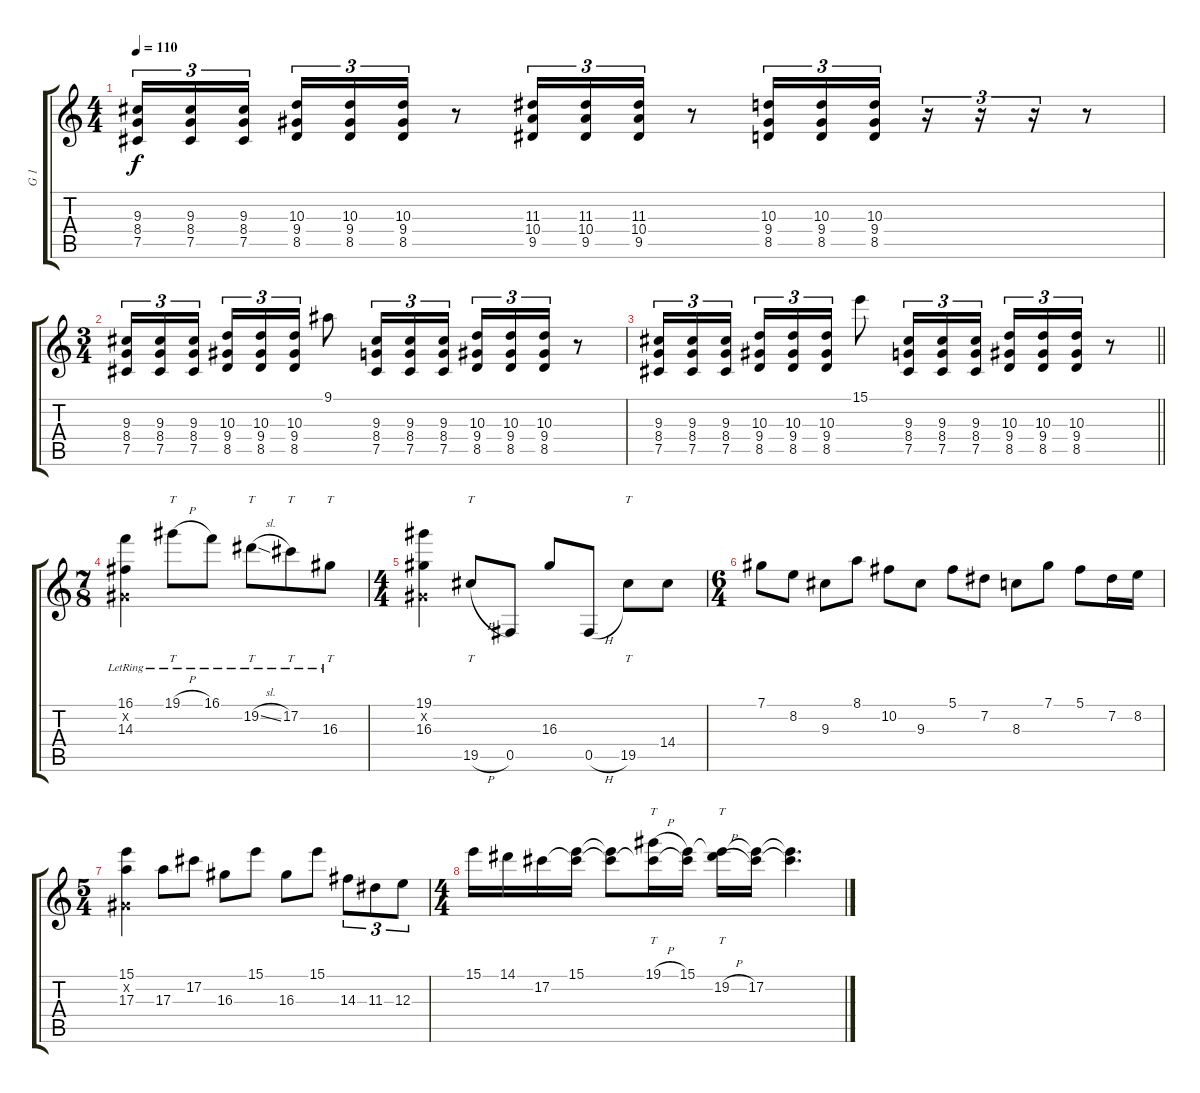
\track ("G 1" "G 1") {instrument distortionguitar}
\staff {score tabs}
\tuning (Db4 Ab3 E3 B2 Gb2 B1) {hide}
\ts (4 4)
\tempo 110
\clef g2
\ks c
(9.3 8.4 7.5).16{tu (3 2) dy f} (9.3 8.4 7.5).16{tu (3 2)} (9.3 8.4 7.5).16{tu (3 2) beam splitsecondary} (10.3 9.4 8.5).16{tu (3 2)} (10.3 9.4 8.5).16{tu (3 2)} (10.3 9.4 8.5).16{tu (3 2)} r.8 (11.3 10.4 9.5).16{tu (3 2)} (11.3 10.4 9.5).16{tu (3 2)} (11.3 10.4 9.5).16{tu (3 2)} r.8 (10.3 9.4 8.5).16{tu (3 2)} (10.3 9.4 8.5).16{tu (3 2)} (10.3 9.4 8.5).16{tu (3 2)} r.16{tu (3 2)} r.16{tu (3 2)} r.16{tu (3 2)} r.8 |
\ts (3 4)
(9.3 8.4 7.5).16{tu (3 2)} (9.3 8.4 7.5).16{tu (3 2)} (9.3 8.4 7.5).16{tu (3 2) beam splitsecondary} (10.3 9.4 8.5).16{tu (3 2)} (10.3 9.4 8.5).16{tu (3 2)} (10.3 9.4 8.5).16{tu (3 2)} 9.1.8 (9.3 8.4 7.5).16{tu (3 2)} (9.3 8.4 7.5).16{tu (3 2)} (9.3 8.4 7.5).16{tu (3 2)} (10.3 9.4 8.5).16{tu (3 2)} (10.3 9.4 8.5).16{tu (3 2)} (10.3 9.4 8.5).16{tu (3 2)} r.8 |
\barLineRight lightlight
(9.3 8.4 7.5).16{tu (3 2)} (9.3 8.4 7.5).16{tu (3 2)} (9.3 8.4 7.5).16{tu (3 2) beam splitsecondary} (10.3 9.4 8.5).16{tu (3 2)} (10.3 9.4 8.5).16{tu (3 2)} (10.3 9.4 8.5).16{tu (3 2)} 15.1.8 (9.3 8.4 7.5).16{tu (3 2)} (9.3 8.4 7.5).16{tu (3 2)} (9.3 8.4 7.5).16{tu (3 2)} (10.3 9.4 8.5).16{tu (3 2)} (10.3 9.4 8.5).16{tu (3 2)} (10.3 9.4 8.5).16{tu (3 2)} r.8 |
\ts (7 8)
(16.1{lr} 0.2{x} 14.3{lr}).4 19.1{h lr}.8{tt} 16.1{lr}.8 19.2{sl lr}.8{tt} 17.2{lr}.8{tt} 16.3{lr}.8{tt} |
\ts (4 4)
(19.1 0.2{x} 16.3).4 19.5{h}.8{tt} 0.5.8 16.3.8 0.5{h}.8 19.5.8{tt} 14.4.8 |
\ts (6 4)
7.1.8 8.2.8 9.3.8 8.1.8 10.2.8 9.3.8 5.1.8 7.2.8 8.3.8 7.1.8 5.1.8 7.2.16 8.2.16 |
\ts (5 4)
(15.1 0.2{x} 17.3).4 17.3.8 17.2.8 16.3.8 15.1.8 16.3.8 15.1.8 14.3.8{tu (3 2)} 11.3.8{tu (3 2)} 12.3.8{tu (3 2)} |
\ts (4 4)
15.1.16 14.1.16 17.2.16 (15.1 17.2{t}).16 (15.1{t} 17.2{t}).8 (19.1{h} 17.2{t}).16{tt} (15.1 17.2{t}).16 (15.1{t} 19.2{h}).16{tt} (15.1{t} 17.2).16 (15.1{t} 17.2{t}).4{d}
